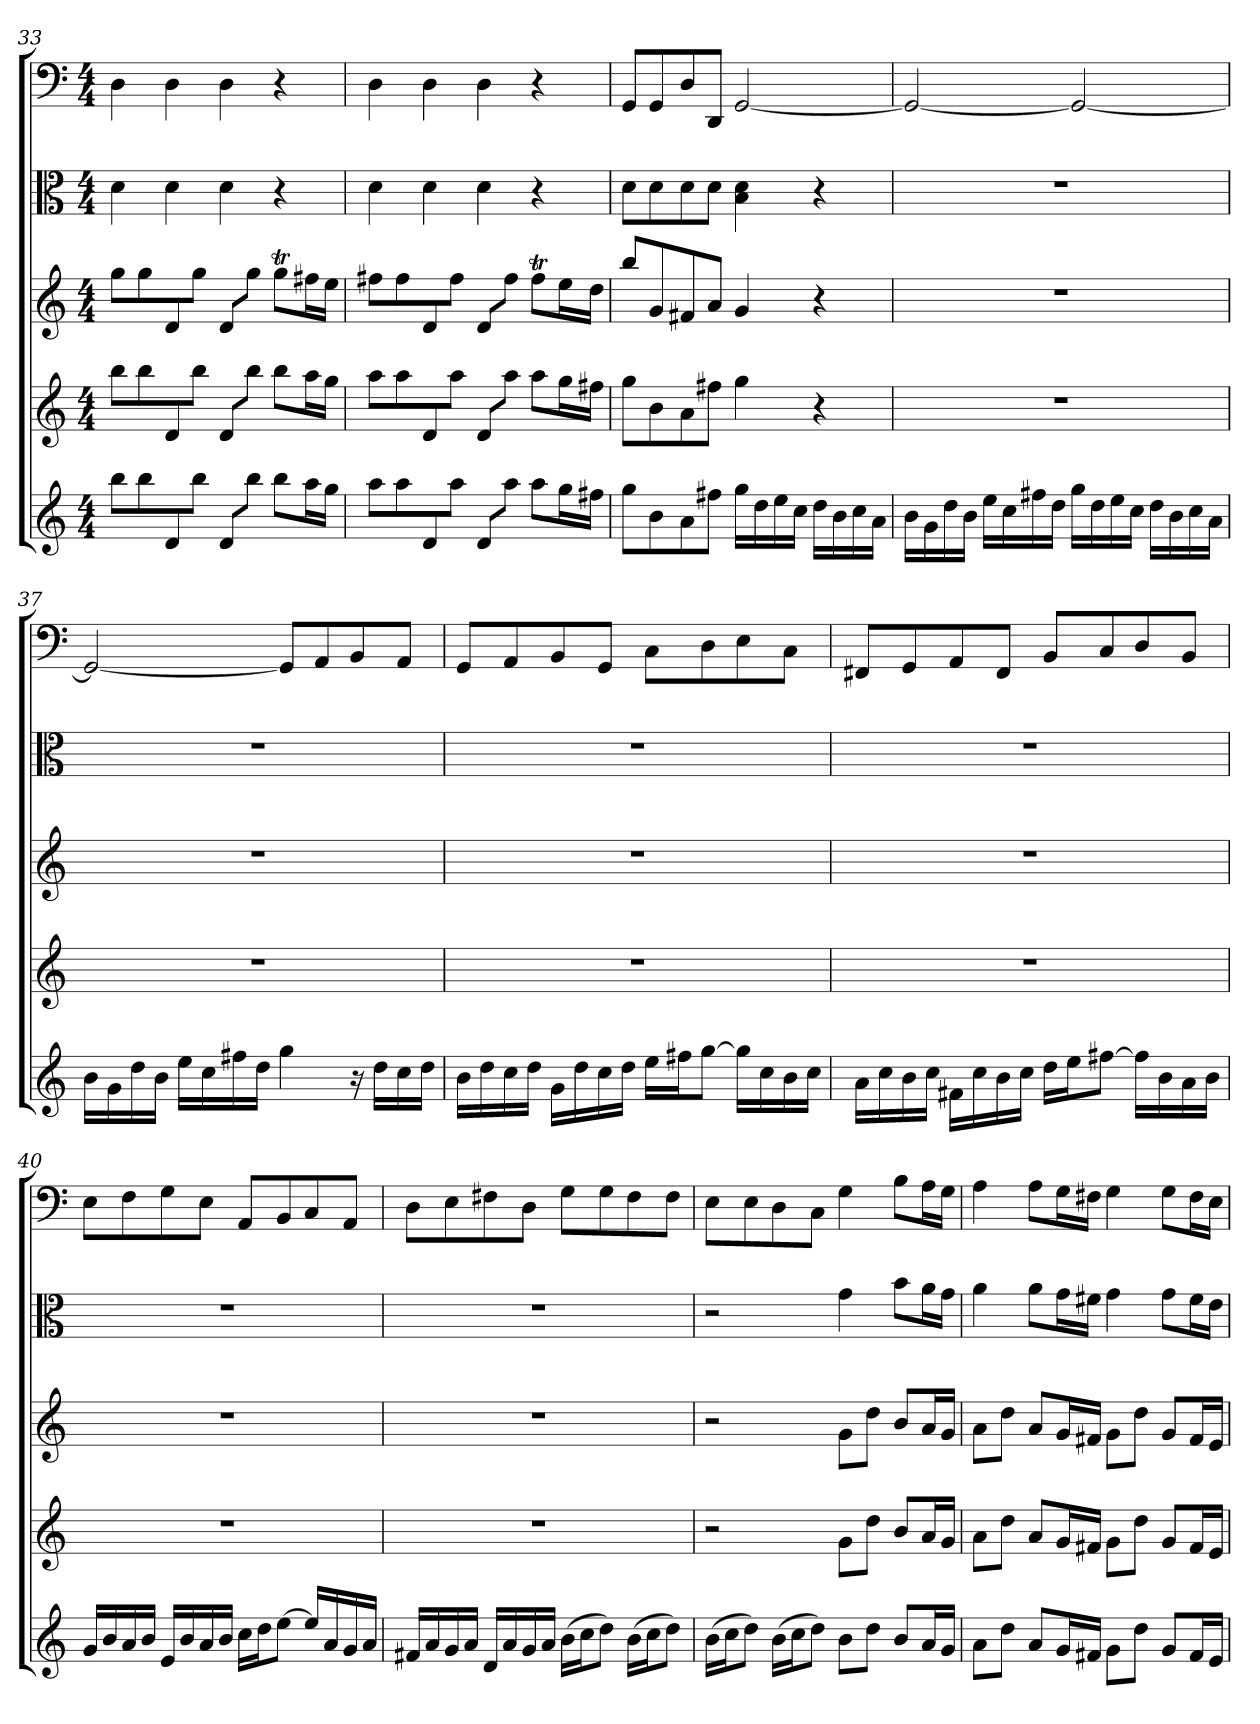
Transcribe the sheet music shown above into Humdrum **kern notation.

**kern	**kern	**kern	**kern	**kern
*part5	*part4	*part3	*part2	*part1
*staff5	*staff4	*staff3	*staff2	*staff1
*clefG2	*clefG2	*clefG2	*clefC3	*clefF4
*k[]	*k[]	*k[]	*k[]	*k[]
*C:	*C:	*C:	*C:	*C:
*M4/4	*M4/4	*M4/4	*M4/4	*M4/4
=33	=33	=33	=33	=33
8bb\L	8bb\L	8gg\L	4d\	4D\
8bb\	8bb\	8gg\	.	.
8d/	8d/	8d/	4d\	4D\
8bb\J	8bb\J	8gg\J	.	.
8d/L	8d/L	8d/L	4d\	4D\
8bb\J	8bb\J	8gg\J	.	.
8bb\L	8bb\L	8ggT\L	4r	4r
16aa\L	16aa\L	16ff#X\L	.	.
16gg\JJ	16gg\JJ	16ee\JJ	.	.
=34	=34	=34	=34	=34
8aa\L	8aa\L	8ff#X\L	4d\	4D\
8aa\	8aa\	8ff#\	.	.
8d/	8d/	8d/	4d\	4D\
8aa\J	8aa\J	8ff#\J	.	.
8d/L	8d/L	8d/L	4d\	4D\
8aa\J	8aa\J	8ff#\J	.	.
8aa\L	8aa\L	8ff#t\L	4r	4r
16gg\L	16gg\L	16ee\L	.	.
16ff#X\JJ	16ff#X\JJ	16dd\JJ	.	.
=35	=35	=35	=35	=35
8gg\L	8gg\L	8bb\L	8d\L	8GG/L
8b\	8b\	8g/	8d\	8GG/
8a\	8a\	8f#X/	8d\	8D/
8ff#X\J	8ff#X\J	8a/J	8d\J	8DD/J
16gg\LL	4gg\	4g/	4B\ 4d\	[2GG/
16dd\	.	.	.	.
16ee\	.	.	.	.
16cc\JJ	.	.	.	.
16dd\LL	4r	4r	4r	.
16b\	.	.	.	.
16cc\	.	.	.	.
16a\JJ	.	.	.	.
=36	=36	=36	=36	=36
16b\LL	1r	1r	1r	2GG/_
16g\	.	.	.	.
16dd\	.	.	.	.
16b\JJ	.	.	.	.
16ee\LL	.	.	.	.
16cc\	.	.	.	.
16ff#X\	.	.	.	.
16dd\JJ	.	.	.	.
16gg\LL	.	.	.	2GG/_
16dd\	.	.	.	.
16ee\	.	.	.	.
16cc\JJ	.	.	.	.
16dd\LL	.	.	.	.
16b\	.	.	.	.
16cc\	.	.	.	.
16a\JJ	.	.	.	.
=37	=37	=37	=37	=37
16b\LL	1r	1r	1r	2GG/_
16g\	.	.	.	.
16dd\	.	.	.	.
16b\JJ	.	.	.	.
16ee\LL	.	.	.	.
16cc\	.	.	.	.
16ff#X\	.	.	.	.
16dd\JJ	.	.	.	.
4gg\	.	.	.	8GG/L]
.	.	.	.	8AA/
16r	.	.	.	8BB/
16dd\LL	.	.	.	.
16cc\	.	.	.	8AA/J
16dd\JJ	.	.	.	.
=38	=38	=38	=38	=38
16b\LL	1r	1r	1r	8GG/L
16dd\	.	.	.	.
16cc\	.	.	.	8AA/
16dd\JJ	.	.	.	.
16g\LL	.	.	.	8BB/
16dd\	.	.	.	.
16cc\	.	.	.	8GG/J
16dd\JJ	.	.	.	.
16ee\LL	.	.	.	8C\L
16ff#X\J	.	.	.	.
[8gg\J	.	.	.	8D\
16gg\LL]	.	.	.	8E\
16cc\	.	.	.	.
16b\	.	.	.	8C\J
16cc\JJ	.	.	.	.
=39	=39	=39	=39	=39
16a\LL	1r	1r	1r	8FF#X/L
16cc\	.	.	.	.
16b\	.	.	.	8GG/
16cc\JJ	.	.	.	.
16f#X\LL	.	.	.	8AA/
16cc\	.	.	.	.
16b\	.	.	.	8FF#/J
16cc\JJ	.	.	.	.
16dd\LL	.	.	.	8BB/L
16ee\J	.	.	.	.
[8ff#X\J	.	.	.	8C/
16ff#\LL]	.	.	.	8D/
16b\	.	.	.	.
16a\	.	.	.	8BB/J
16b\JJ	.	.	.	.
=40	=40	=40	=40	=40
16g/LL	1r	1r	1r	8E\L
16b/	.	.	.	.
16a/	.	.	.	8F\
16b/JJ	.	.	.	.
16e/LL	.	.	.	8G\
16b/	.	.	.	.
16a/	.	.	.	8E\J
16b/JJ	.	.	.	.
16cc\LL	.	.	.	8AA/L
16dd\J	.	.	.	.
[8ee\J	.	.	.	8BB/
16ee/LL]	.	.	.	8C/
16a/	.	.	.	.
16g/	.	.	.	8AA/J
16a/JJ	.	.	.	.
=41	=41	=41	=41	=41
16f#X/LL	1r	1r	1r	8D\L
16a/	.	.	.	.
16g/	.	.	.	8E\
16a/JJ	.	.	.	.
16d/LL	.	.	.	8F#X\
16a/	.	.	.	.
16g/	.	.	.	8D\J
16a/JJ	.	.	.	.
(16b\LL	.	.	.	8G\L
16cc\J	.	.	.	.
8dd\J)	.	.	.	8G\
(16b\LL	.	.	.	8F#\
16cc\J	.	.	.	.
8dd\J)	.	.	.	8F#\J
=42	=42	=42	=42	=42
(16b\LL	2r	2r	2r	8E\L
16cc\J	.	.	.	.
8dd\J)	.	.	.	8E\
(16b\LL	.	.	.	8D\
16cc\J	.	.	.	.
8dd\J)	.	.	.	8C\J
8b\L	8g\L	8g\L	4g\	4G\
8dd\J	8dd\J	8dd\J	.	.
8b/L	8b/L	8b/L	8b\L	8B\L
16a/L	16a/L	16a/L	16a\L	16A\L
16g/JJ	16g/JJ	16g/JJ	16g\JJ	16G\JJ
=43	=43	=43	=43	=43
8a\L	8a\L	8a\L	4a\	4A\
8dd\J	8dd\J	8dd\J	.	.
8a/L	8a/L	8a/L	8a\L	8A\L
16g/L	16g/L	16g/L	16g\L	16G\L
16f#X/JJ	16f#X/JJ	16f#X/JJ	16f#X\JJ	16F#X\JJ
8g\L	8g\L	8g\L	4g\	4G\
8dd\J	8dd\J	8dd\J	.	.
8g/L	8g/L	8g/L	8g\L	8G\L
16f#/L	16f#/L	16f#/L	16f#\L	16F#\L
16e/JJ	16e/JJ	16e/JJ	16e\JJ	16E\JJ
=	=	=	=	=
*-	*-	*-	*-	*-
